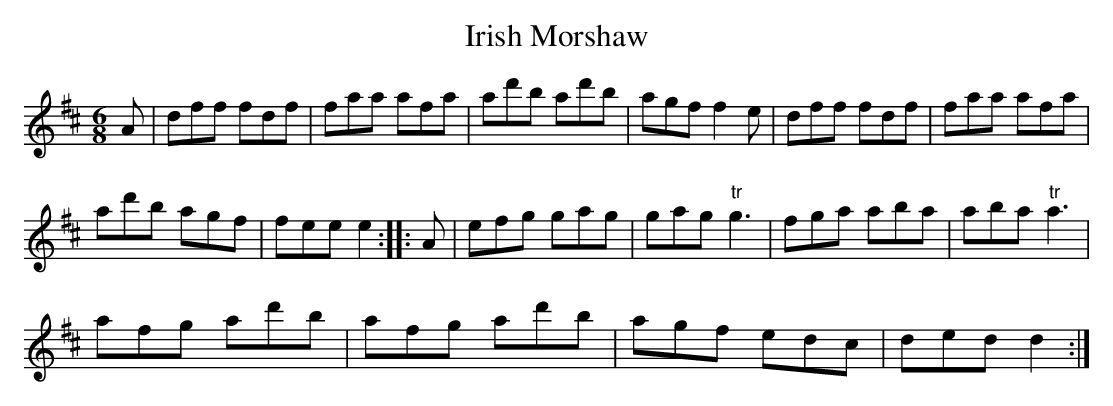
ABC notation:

X:1
T:Irish Morshaw
M:6/8
K:D
A|\
dff fdf| faa afa| ad'b ad'b| agf f2e|\
dff fdf| faa afa|
ad'b agf| fee e2::\
A|\
efg gag| gag "tr"g3| fga aba| aba "tr"a3|
afg ad'b| afg ad'b| agf edc| ded d2:|
